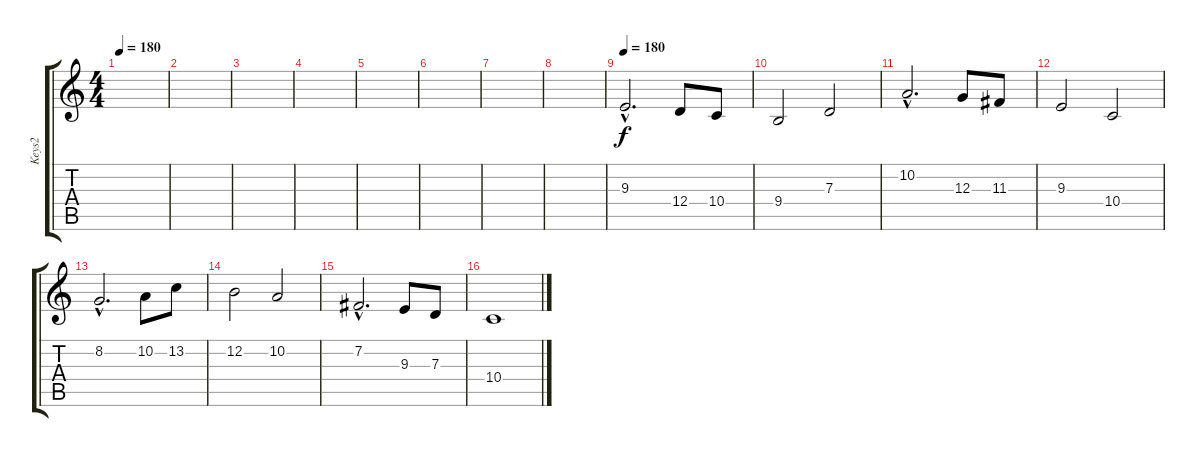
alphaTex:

\track ("Keys2" "Keys2") {instrument stringensemble1}
\staff {score tabs}
\tuning (E4 B3 G3 D3 A2 E2) {hide}
\ts (4 4)
\tempo 180
\clef g2
\ks c
|
|
|
|
|
|
|
|
\tempo 180
9.3{hac}.2{d} 12.4.8 10.4.8 |
9.4.2 7.3.2 |
10.2{hac}.2{d} 12.3.8 11.3.8 |
9.3.2 10.4.2 |
8.2{hac}.2{d} 10.2.8 13.2.8 |
12.2.2 10.2.2 |
7.2{hac}.2{d} 9.3.8 7.3.8 |
10.4.1
